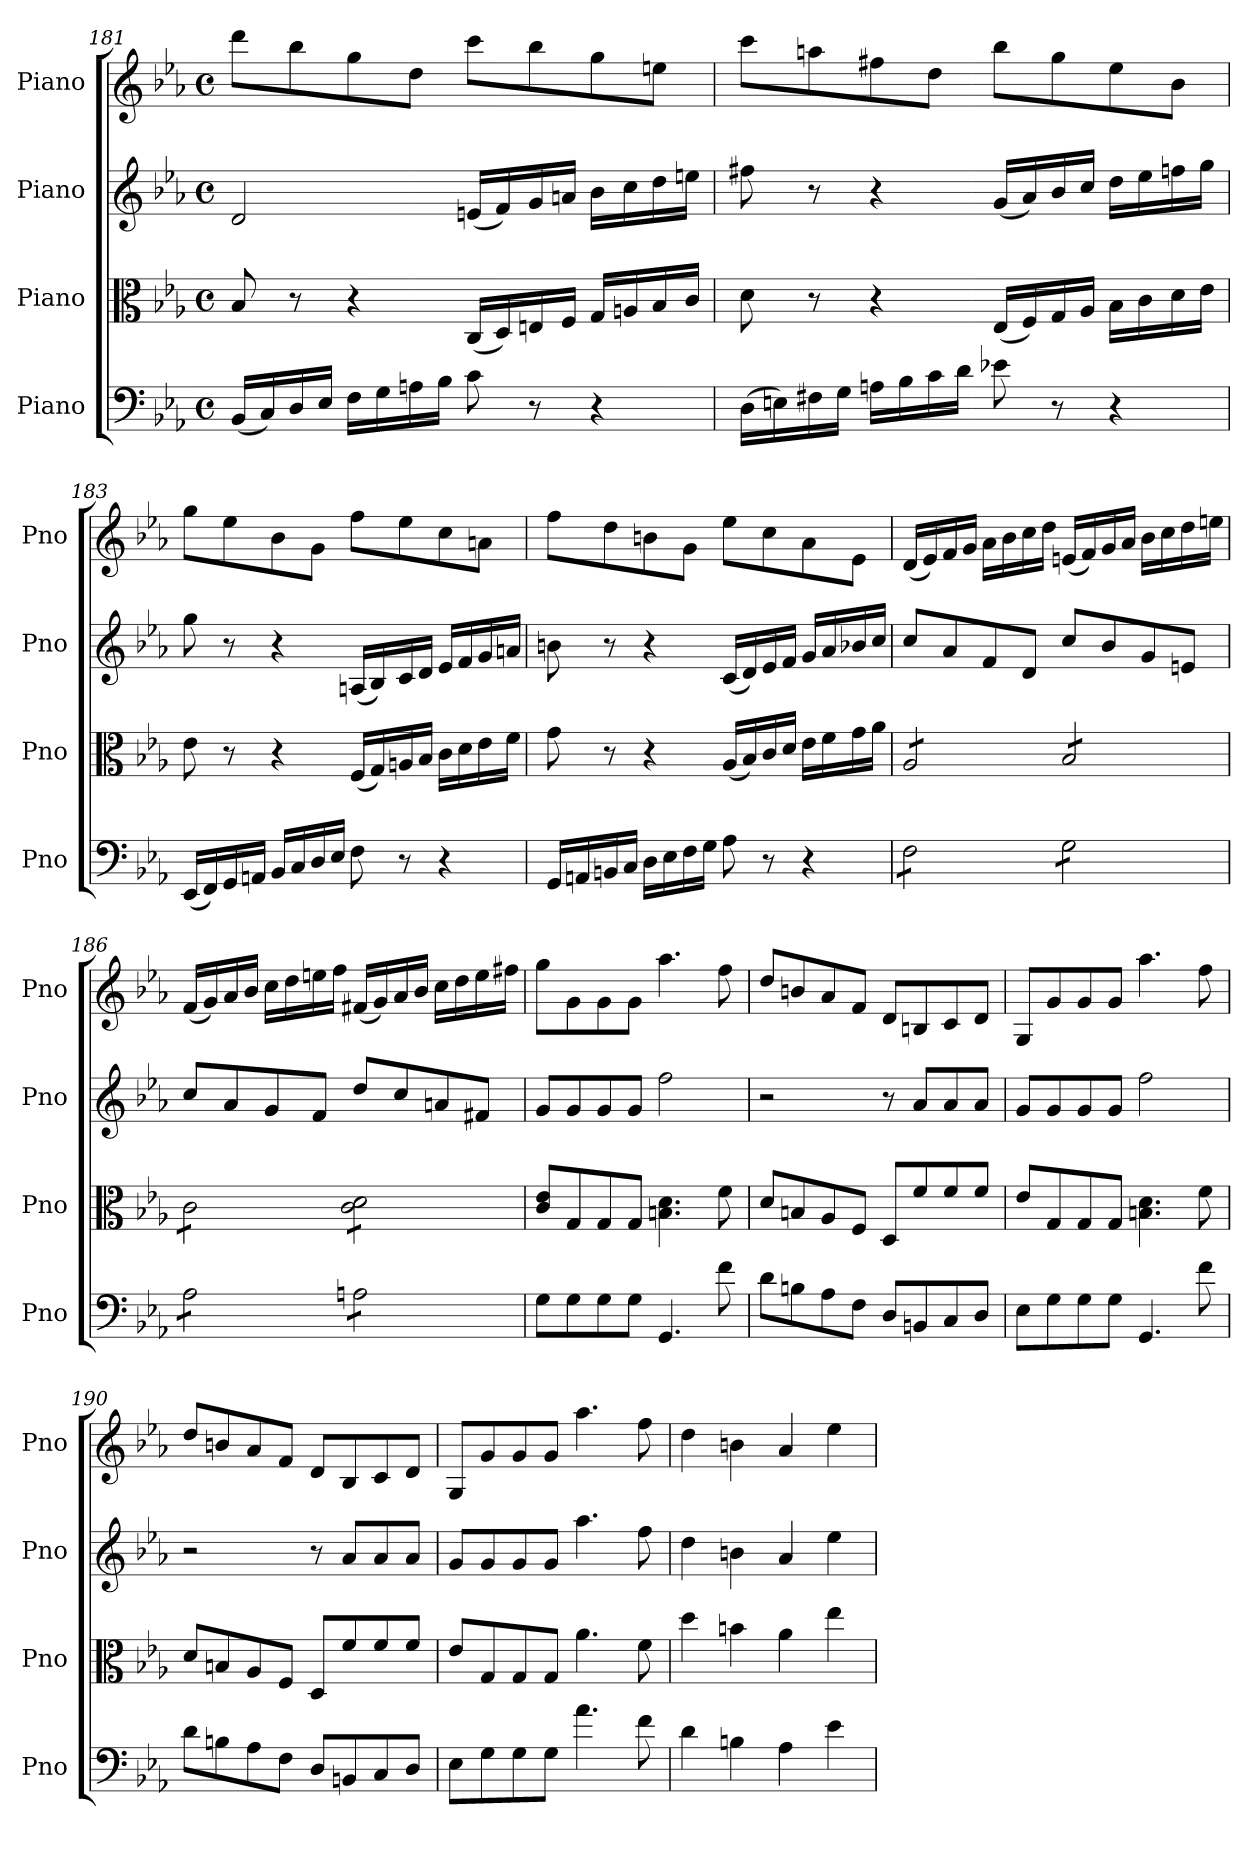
**kern	**kern	**kern	**kern
*part4	*part3	*part2	*part1
*staff4	*staff3	*staff2	*staff1
*I"Piano	*I"Piano	*I"Piano	*I"Piano
*I'Pno	*I'Pno	*I'Pno	*I'Pno
!!LO:LB:g=z
*clefF4	*clefC3	*clefG2	*clefG2
*k[b-e-a-]	*k[b-e-a-]	*k[b-e-a-]	*k[b-e-a-]
*M4/4	*M4/4	*M4/4	*M4/4
*met(c)	*met(c)	*met(c)	*met(c)
=181	=181	=181	=181
(16BB-/LL	8B-/	2d/	8ddd\L
16C/)	.	.	.
16D/	8r	.	8bb-\
16E-/JJ	.	.	.
16F\LL	4r	.	8gg\
16G\	.	.	.
16An\	.	.	8dd\J
16B-\JJ	.	.	.
8c\	(16C/LL	(16en/LL	8ccc\L
.	16D/)	16f/)	.
8r	16En/	16g/	8bb-\
.	16F/JJ	16an/JJ	.
4r	16G/LL	16b-\LL	8gg\
.	16An/	16cc\	.
.	16B-/	16dd\	8een\J
.	16c/JJ	16een\JJ	.
=182	=182	=182	=182
(16D\LL	8d\	8ff#X\	8ccc\L
16En\)	.	.	.
16F#X\	8r	8r	8aan\
16G\JJ	.	.	.
16An\LL	4r	4r	8ff#X\
16B-\	.	.	.
16c\	.	.	8dd\J
16d\JJ	.	.	.
8e-X\	(16E-/LL	(16g/LL	8bb-\L
.	16F/)	16a-/)	.
8r	16G/	16b-/	8gg\
.	16A-/JJ	16cc/JJ	.
4r	16B-\LL	16dd\LL	8ee-\
.	16c\	16ee-\	.
.	16d\	16ffn\	8b-\J
.	16e-\JJ	16gg\JJ	.
=183	=183	=183	=183
(16EE-/LL	8e-\	8gg\	8gg\L
16FF/)	.	.	.
16GG/	8r	8r	8ee-\
16AAn/JJ	.	.	.
16BB-/LL	4r	4r	8b-\
16C/	.	.	.
16D/	.	.	8g\J
16E-/JJ	.	.	.
8F\	(16F/LL	(16An/LL	8ff\L
.	16G/)	16B-/)	.
8r	16An/	16c/	8ee-\
.	16B-/JJ	16d/JJ	.
4r	16c\LL	16e-/LL	8cc\
.	16d\	16f/	.
.	16e-\	16g/	8an\J
.	16f\JJ	16an/JJ	.
=184	=184	=184	=184
16GG/LL	8g\	8bn\	8ff\L
16AAn/	.	.	.
16BBn/	8r	8r	8dd\
16C/JJ	.	.	.
16D\LL	4r	4r	8bn\
16E-\	.	.	.
16F\	.	.	8g\J
16G\JJ	.	.	.
8A-\	(16A-/LL	(16c/LL	8ee-\L
.	16B-/)	16d/)	.
8r	16c/	16e-/	8cc\
.	16d/JJ	16f/JJ	.
4r	16e-\LL	16g/LL	8a-\
.	16f\	16a-/	.
.	16g\	16b-X/	8e-\J
.	16a-\JJ	16cc/JJ	.
!!LO:PB:g=z
=185	=185	=185	=185
*tremolo	*	*	*
*	*tremolo	*	*
8F\L	8A-/L	8cc/L	(16d/LL
.	.	.	16e-/)
8F\	8A-/	8a-/	16f/
.	.	.	16g/JJ
8F\	8A-/	8f/	16a-\LL
.	.	.	16b-\
8F\J	8A-/J	8d/J	16cc\
.	.	.	16dd\JJ
8G\L	8B-/L	8cc/L	(16en/LL
.	.	.	16f/)
8G\	8B-/	8b-/	16g/
.	.	.	16a-/JJ
8G\	8B-/	8g/	16b-\LL
.	.	.	16cc\
8G\J	8B-/J	8en/J	16dd\
.	.	.	16een\JJ
=186	=186	=186	=186
8A-\L	8c\L	8cc/L	(16f/LL
.	.	.	16g/)
8A-\	8c\	8a-/	16a-/
.	.	.	16b-/JJ
8A-\	8c\	8g/	16cc\LL
.	.	.	16dd\
8A-\J	8c\J	8f/J	16een\
.	.	.	16ff\JJ
8An\L	8c\ 8d\L	8dd/L	(16f#X/LL
.	.	.	16g/)
8An\	8c\ 8d\	8cc/	16a-/
.	.	.	16b-/JJ
8An\	8c\ 8d\	8an/	16cc\LL
.	.	.	16dd\
8An\J	8c\ 8d\J	8f#X/J	16ee\
*	*Xtremolo	*	*
*Xtremolo	*	*	*
.	.	.	16ff#X\JJ
=187	=187	=187	=187
8G\L	8c/ 8e-/L	8g/L	8gg\L
8G\	8G/	8g/	8g\
8G\	8G/	8g/	8g\
8G\J	8G/J	8g/J	8g\J
4.GG/	4.Bn\ 4.d\	2ff\	4.aa-\
8f\	8f\	.	8ff\
=188	=188	=188	=188
8d\L	8d/L	2r	8dd/L
8Bn\	8Bn/	.	8bn/
8A-\	8A-/	.	8a-/
8F\J	8F/J	.	8f/J
8D/L	8D/L	8r	8d/L
8BBn/	8f/	8a-/L	8Bn/
8C/	8f/	8a-/	8c/
8D/J	8f/J	8a-/J	8d/J
=189	=189	=189	=189
8E-\L	8e-/L	8g/L	8G/L
8G\	8G/	8g/	8g/
8G\	8G/	8g/	8g/
8G\J	8G/J	8g/J	8g/J
4.GG/	4.Bn\ 4.d\	2ff\	4.aa-\
8f\	8f\	.	8ff\
=190	=190	=190	=190
8d\L	8d/L	2r	8dd/L
8Bn\	8Bn/	.	8bn/
8A-\	8A-/	.	8a-/
8F\J	8F/J	.	8f/J
8D/L	8D/L	8r	8d/L
8BBn/	8f/	8a-/L	8B-/
8C/	8f/	8a-/	8c/
8D/J	8f/J	8a-/J	8d/J
!!LO:LB:g=z
=191	=191	=191	=191
8E-\L	8e-/L	8g/L	8G/L
8G\	8G/	8g/	8g/
8G\	8G/	8g/	8g/
8G\J	8G/J	8g/J	8g/J
4.a-\	4.a-\	4.aa-\	4.aa-\
8f\	8f\	8ff\	8ff\
=192	=192	=192	=192
4d\	4dd\	4dd\	4dd\
4Bn\	4bn\	4bn\	4bn\
4A-\	4a-\	4a-/	4a-/
4e-\	4ee-\	4ee-\	4ee-\
=	=	=	=
*-	*-	*-	*-
